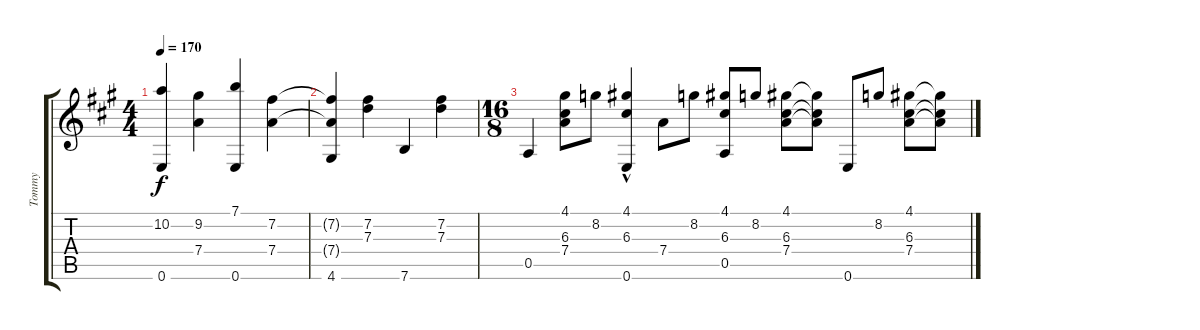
\track ("Tommy" "Tommy") {instrument acousticguitarsteel}
\staff {score tabs}
\tuning (E4 B3 G3 D3 A2 E2) {hide}
\ts (4 4)
\tempo 170
\clef g2
\ks a
(10.2{t} 0.6).4{dy f} (9.2 7.4).4 (7.1 0.6).4 (7.2 7.4).4 |
(7.2{t} 7.4{t} 4.6).4 (7.2 7.3).4 7.6.4 (7.2 7.3).4 |
\ts (16 8)
0.5.4 (4.1 6.3 7.4).8 8.2.8 (4.1{hac} 6.3 0.6).4 7.4.8 8.2.8 (4.1 6.3 0.5).8 8.2.8 (4.1 6.3 7.4).8 (4.1{t} 6.3{t} 7.4{t}).8 0.6.8 8.2.8 (4.1 6.3 7.4).8 (4.1{t} 6.3{t} 7.4{t}).8
